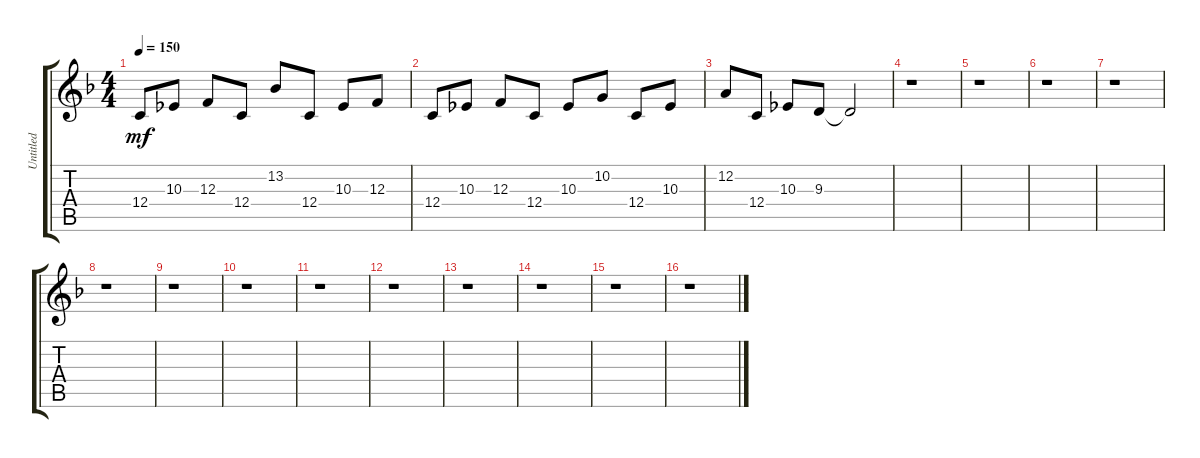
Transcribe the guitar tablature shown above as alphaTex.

\track ("Untitled" "Untitled") {instrument cello}
\staff {score tabs}
\tuning (D4 A3 F3 C3 G2 D2) {hide}
\ts (4 4)
\tempo 150
\clef g2
\ks f
12.4.8{dy mf} 10.3.8 12.3.8 12.4.8 13.2.8 12.4.8 10.3.8 12.3.8 |
12.4.8 10.3.8 12.3.8 12.4.8 10.3.8 10.2.8 12.4.8 10.3.8 |
12.2.8 12.4.8 10.3.8 9.3.8 9.3{t}.2 |
r.1 |
r.1 |
r.1 |
r.1 |
r.1 |
r.1 |
r.1 |
r.1 |
r.1 |
r.1 |
r.1 |
r.1 |
r.1
